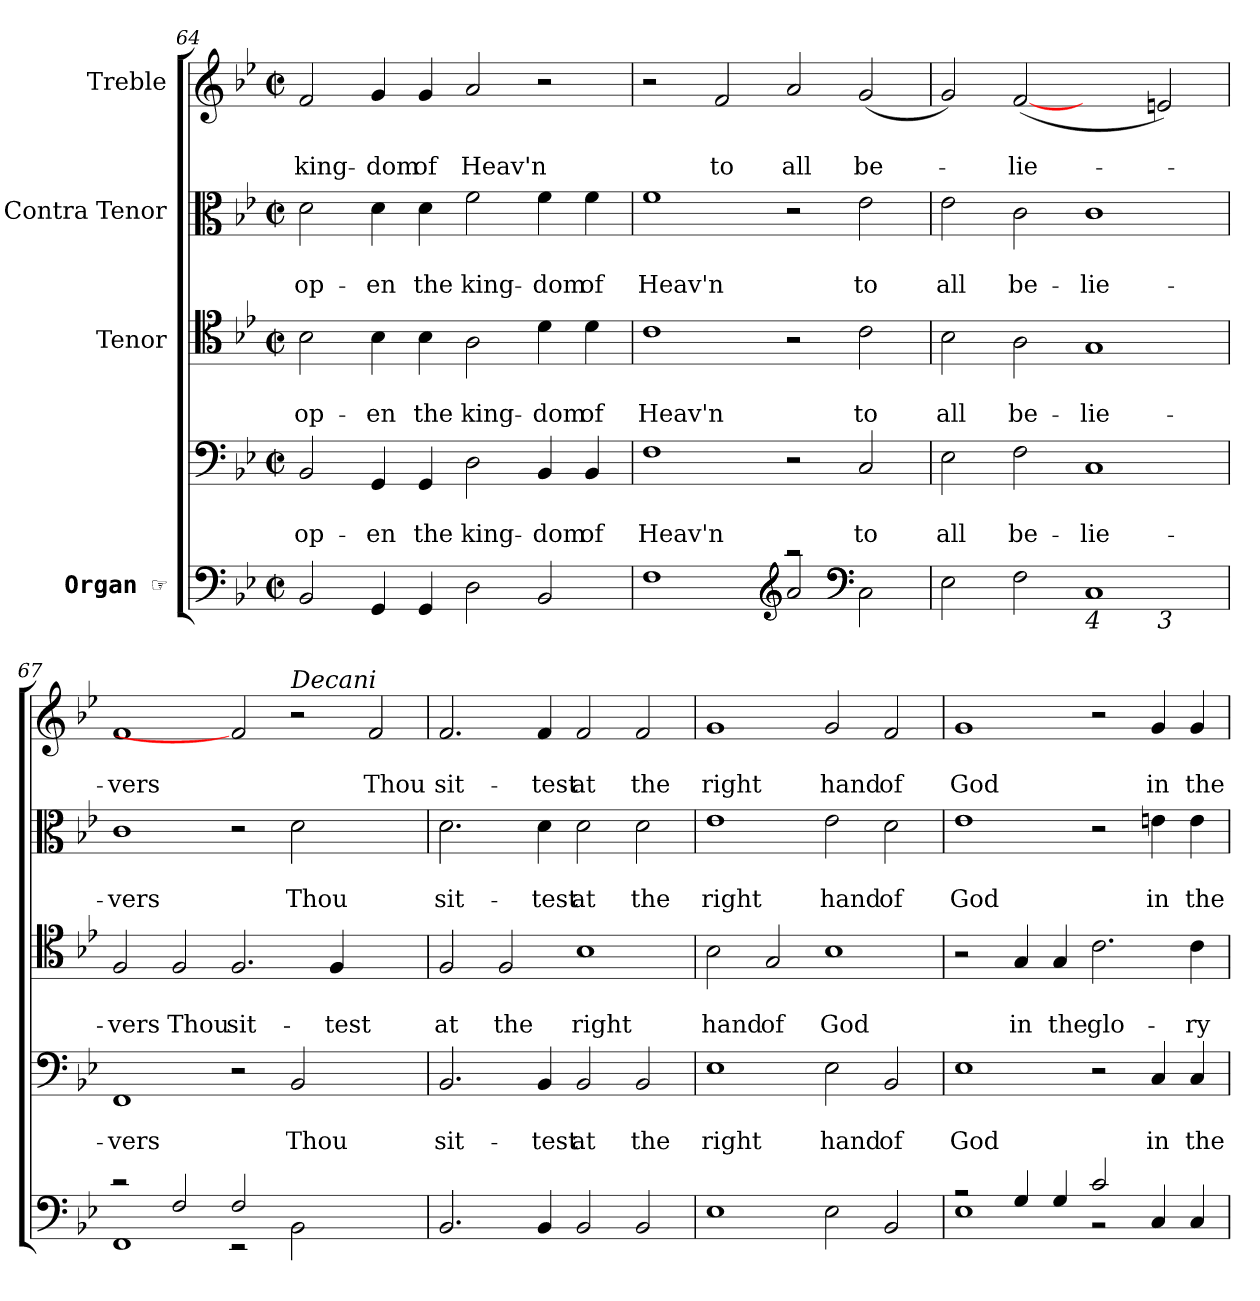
**kern	**kern	**text	**text	**kern	**text	**text	**kern	**text	**text	**kern	**text	**text
*part5	*part4	*part4	*part4	*part3	*part3	*part3	*part2	*part2	*part2	*part1	*part1	*part1
*staff5	*staff4	*staff4	*staff4	*staff3	*staff3	*staff3	*staff2	*staff2	*staff2	*staff1	*staff1	*staff1
*I"Organ     ☞	*	*	*	*I"Tenor	*	*	*I"Contra  Tenor	*	*	*I"Treble	*	*
!!LO:LB:g=z
*clefF4	*clefF4	*	*	*clefC4	*	*	*clefC3	*	*	*clefG2	*	*
*k[b-e-]	*k[b-e-]	*	*	*k[b-e-]	*	*	*k[b-e-]	*	*	*k[b-e-]	*	*
*g:	*g:	*	*	*g:	*	*	*g:	*	*	*g:	*	*
*M2/2	*M2/2	*	*	*M2/2	*	*	*M2/2	*	*	*M2/2	*	*
*met(c|)	*met(c|)	*	*	*met(c|)	*	*	*met(c|)	*	*	*met(c|)	*	*
=64	=64	=64	=64	=64	=64	=64	=64	=64	=64	=64	=64	=64
!	!	!	!LO:LY:b	!	!	!LO:LY:b	!	!	!LO:LY:b	!	!	!LO:LY:b
2BB-/	2BB-/	.	op-	2B-\	.	op-	2d\	.	op-	2f/	.	king-
!	!	!	!LO:LY:b	!	!	!LO:LY:b	!	!	!LO:LY:b	!	!	!LO:LY:b
4GG/	4GG/	.	-en	4B-\	.	-en	4d\	.	-en	4g/	.	-dom
!	!	!	!LO:LY:b	!	!	!LO:LY:b	!	!	!LO:LY:b	!	!	!LO:LY:b
4GG/	4GG/	.	the	4B-\	.	the	4d\	.	the	4g/	.	of
!	!	!	!LO:LY:b	!	!	!LO:LY:b	!	!	!LO:LY:b	!	!	!LO:LY:b
2D\	2D\	.	king-	2A\	.	king-	2f\	.	king-	2a/	.	Heav'n
!	!	!	!LO:LY:b	!	!	!LO:LY:b	!	!	!LO:LY:b	!	!	!
2BB-/	4BB-/	.	-dom	4d\	.	-dom	4f\	.	-dom	2r	.	.
!	!	!	!LO:LY:b	!	!	!LO:LY:b	!	!	!LO:LY:b	!	!	!
.	4BB-/	.	of	4d\	.	of	4f\	.	of	.	.	.
=65	=65	=65	=65	=65	=65	=65	=65	=65	=65	=65	=65	=65
*^	*	*	*	*	*	*	*	*	*	*	*	*
!	!	!	!	!LO:LY:b	!	!	!LO:LY:b	!	!	!LO:LY:b	!	!	!
1ryy	1F	1F	.	Heav'n	1c	.	Heav'n	1f	.	Heav'n	2r	.	.
!	!	!	!	!	!	!	!	!	!	!	!	!	!LO:LY:b
.	.	.	.	.	.	.	.	.	.	.	2f/	.	to
*clefG2	*	*	*	*	*	*	*	*	*	*	*	*	*
!	!	!	!	!	!	!	!	!	!	!	!	!	!LO:LY:b
2a/	2raa	2r	.	.	2r	.	.	2r	.	.	2a/	.	all
*clefF4	*	*	*	*	*	*	*	*	*	*	*	*	*
!	!	!	!	!LO:LY:b	!	!	!LO:LY:b	!	!	!LO:LY:b	!	!	!LO:LY:b
2ryy	2C\	2C/	.	to	2c\	.	to	2e-\	.	to	(<2g/	.	be-
=66	=66	=66	=66	=66	=66	=66	=66	=66	=66	=66	=66	=66	=66
!	!	!	!	!LO:LY:b	!	!	!LO:LY:b	!	!	!LO:LY:b	!	!	!
2E-\	1.ryy	2E-\	.	all	2B-\	.	all	2e-\	.	all	2g/)	.	.
!	!	!	!	!LO:LY:b	!	!	!LO:LY:b	!	!	!LO:LY:b	!	!	!LO:LY:b
2F\	.	2F\	.	be-	2A\	.	be-	2c\	.	be-	(<[2f	.	-lie-
!LO:TX:b:i:t=4	!	!	!	!	!	!	!	!	!	!	!	!	!
!	!	!	!	!LO:LY:b	!	!	!LO:LY:b	!	!	!LO:LY:b	!	!	!
1C	.	1C	.	-lie-	1G	.	-lie-	1c	.	-lie-	2ryy	.	.
!	!LO:TX:b:i:t=3	!	!	!	!	!	!	!	!	!	!	!	!
.	2ryy	.	.	.	.	.	.	.	.	.	2en/)	.	.
=67	=67	=67	=67	=67	=67	=67	=67	=67	=67	=67	=67	=67	=67
!	!	!	!	!LO:LY:b	!	!	!LO:LY:b	!	!	!LO:LY:b	!	!	!LO:LY:b
2rc	1FF	1FF	.	-vers	2F/	.	-vers	1c	.	-vers	1f	.	-vers
!	!	!	!	!	!	!	!LO:LY:b	!	!	!	!	!	!
2F/	.	.	.	.	2F/	.	Thou	.	.	.	.	.	.
!	!	!	!	!	!	!	!LO:LY:b	!	!	!	!	!	!
2F/	2rEE	2r	.	.	2.F/	.	sit-	2r	.	.	2f]	.	.
!	!	!	!	!	!	!	!	!	!	!	!LO:TX:a:i:t=Decani	!	!
!	!	!	!	!LO:LY:b	!	!	!	!	!	!LO:LY:b	!	!	!
2ryy	2BB-\	2BB-/	.	Thou	.	.	.	2d\	.	Thou	2r	.	.
!	!	!	!	!	!	!	!LO:LY:b	!	!	!	!	!	!
.	.	.	.	.	4F/	.	-test	.	.	.	.	.	.
!	!	!	!	!	!	!	!	!	!	!	!	!	!LO:LY:b
2ryy	2ryy	2ryy	.	.	2ryy	.	.	2ryy	.	.	2f/	.	Thou
!!LO:PB:g=z
=68	=68	=68	=68	=68	=68	=68	=68	=68	=68	=68	=68	=68	=68
!	!	!	!	!LO:LY:b	!	!	!LO:LY:b	!	!	!LO:LY:b	!	!	!LO:LY:b
*v	*v	*	*	*	*	*	*	*	*	*	*	*	*
2.BB-/	2.BB-/	.	sit-	2F/	.	at	2.d\	.	sit-	2.f/	.	sit-
!	!	!	!	!	!	!LO:LY:b	!	!	!	!	!	!
.	.	.	.	2F/	.	the	.	.	.	.	.	.
!	!	!	!LO:LY:b	!	!	!	!	!	!LO:LY:b	!	!	!LO:LY:b
4BB-/	4BB-/	.	-test	.	.	.	4d\	.	-test	4f/	.	-test
!	!	!	!LO:LY:b	!	!	!LO:LY:b	!	!	!LO:LY:b	!	!	!LO:LY:b
2BB-/	2BB-/	.	at	1B-	.	right	2d\	.	at	2f/	.	at
!	!	!	!LO:LY:b	!	!	!	!	!	!LO:LY:b	!	!	!LO:LY:b
2BB-/	2BB-/	.	the	.	.	.	2d\	.	the	2f/	.	the
=69	=69	=69	=69	=69	=69	=69	=69	=69	=69	=69	=69	=69
!	!	!	!LO:LY:b	!	!	!LO:LY:b	!	!	!LO:LY:b	!	!	!LO:LY:b
1E-	1E-	.	right	2B-\	.	hand	1e-	.	right	1g	.	right
!	!	!	!	!	!	!LO:LY:b	!	!	!	!	!	!
.	.	.	.	2G/	.	of	.	.	.	.	.	.
!	!	!	!LO:LY:b	!	!	!LO:LY:b	!	!	!LO:LY:b	!	!	!LO:LY:b
2E-\	2E-\	.	hand	1B-	.	God	2e-\	.	hand	2g/	.	hand
!	!	!	!LO:LY:b	!	!	!	!	!	!LO:LY:b	!	!	!LO:LY:b
2BB-/	2BB-/	.	of	.	.	.	2d\	.	of	2f/	.	of
=70	=70	=70	=70	=70	=70	=70	=70	=70	=70	=70	=70	=70
*^	*	*	*	*	*	*	*	*	*	*	*	*
!	!	!	!	!LO:LY:b	!	!	!	!	!	!LO:LY:b	!	!	!LO:LY:b
2rA	1E-	1E-	.	God	2r	.	.	1e-	.	God	1g	.	God
!	!	!	!	!	!	!	!LO:LY:b	!	!	!	!	!	!
4G/	.	.	.	.	4G/	.	in	.	.	.	.	.	.
!	!	!	!	!	!	!	!LO:LY:b	!	!	!	!	!	!
4G/	.	.	.	.	4G/	.	the	.	.	.	.	.	.
!	!	!	!	!	!	!	!LO:LY:b	!	!	!	!	!	!
2c/	2r	2r	.	.	2.c\	.	glo-	2r	.	.	2r	.	.
!	!	!	!	!LO:LY:b	!	!	!	!	!	!LO:LY:b	!	!	!LO:LY:b
4C/	2ryy	4C/	.	in	.	.	.	4en\	.	in	4g/	.	in
!	!	!	!	!LO:LY:b	!	!	!LO:LY:b	!	!	!LO:LY:b	!	!	!LO:LY:b
4C/	.	4C/	.	the	4c\	.	-ry	4e\	.	the	4g/	.	the
*v	*v	*	*	*	*	*	*	*	*	*	*	*	*
=	=	=	=	=	=	=	=	=	=	=	=	=
*-	*-	*-	*-	*-	*-	*-	*-	*-	*-	*-	*-	*-
